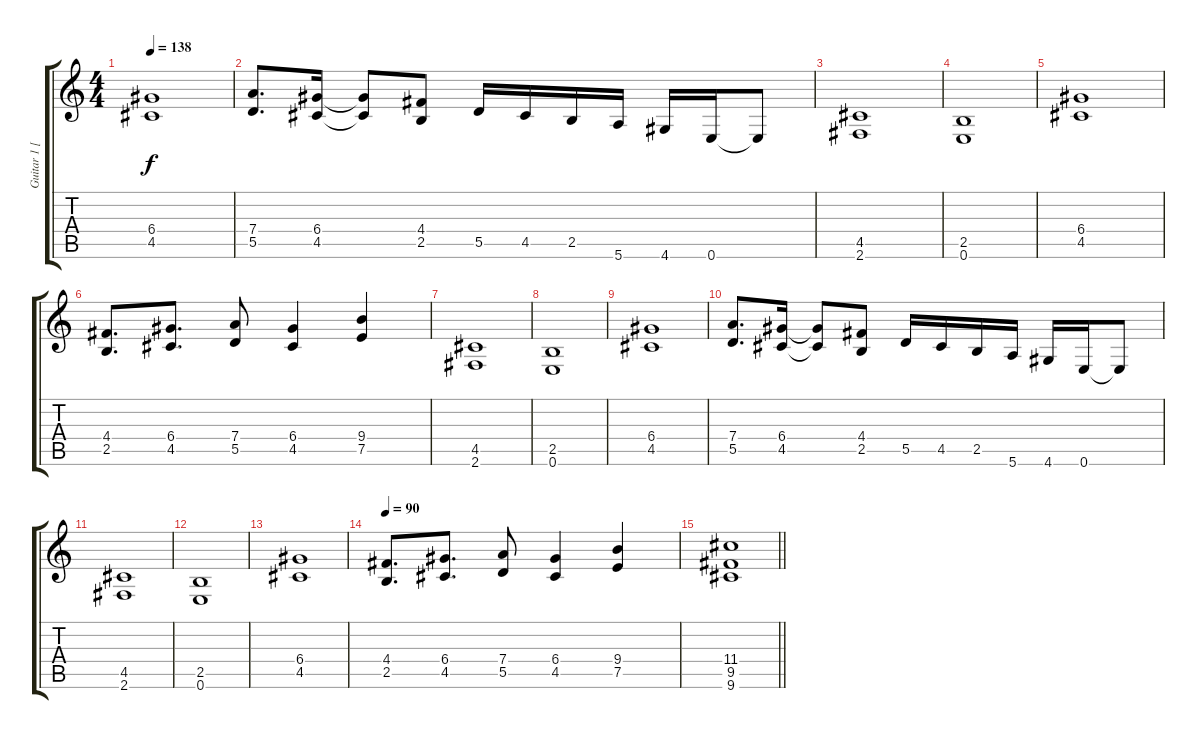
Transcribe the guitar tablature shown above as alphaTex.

\track ("Guitar 1 [Rhythm]" "Guitar 1 [") {instrument distortionguitar}
\staff {score tabs}
\tuning (E4 B3 G3 D3 A2 E2) {hide}
\ts (4 4)
\tempo 138
\clef g2
\ks c
(6.4 4.5).1{dy f} |
(7.4 5.5).8{d} (6.4 4.5).16 (6.4{t} 4.5{t}).8 (4.4 2.5).8 5.5.16 4.5.16 2.5.16 5.6.16 4.6.16 0.6.16 0.6{t}.8 |
(4.5 2.6).1 |
(2.5 0.6).1 |
(6.4 4.5).1 |
(4.4 2.5).8{d} (6.4 4.5).8{d} (7.4 5.5).8 (6.4 4.5).4 (9.4 7.5).4 |
(4.5 2.6).1 |
(2.5 0.6).1 |
(6.4 4.5).1 |
(7.4 5.5).8{d} (6.4 4.5).16 (6.4{t} 4.5{t}).8 (4.4 2.5).8 5.5.16 4.5.16 2.5.16 5.6.16 4.6.16 0.6.16 0.6{t}.8 |
(4.5 2.6).1 |
(2.5 0.6).1 |
(6.4 4.5).1 |
\tempo 90
(4.4 2.5).8{d} (6.4 4.5).8{d} (7.4 5.5).8 (6.4 4.5).4 (9.4 7.5).4 |
\barLineRight lightlight
(11.4 9.5 9.6).1
